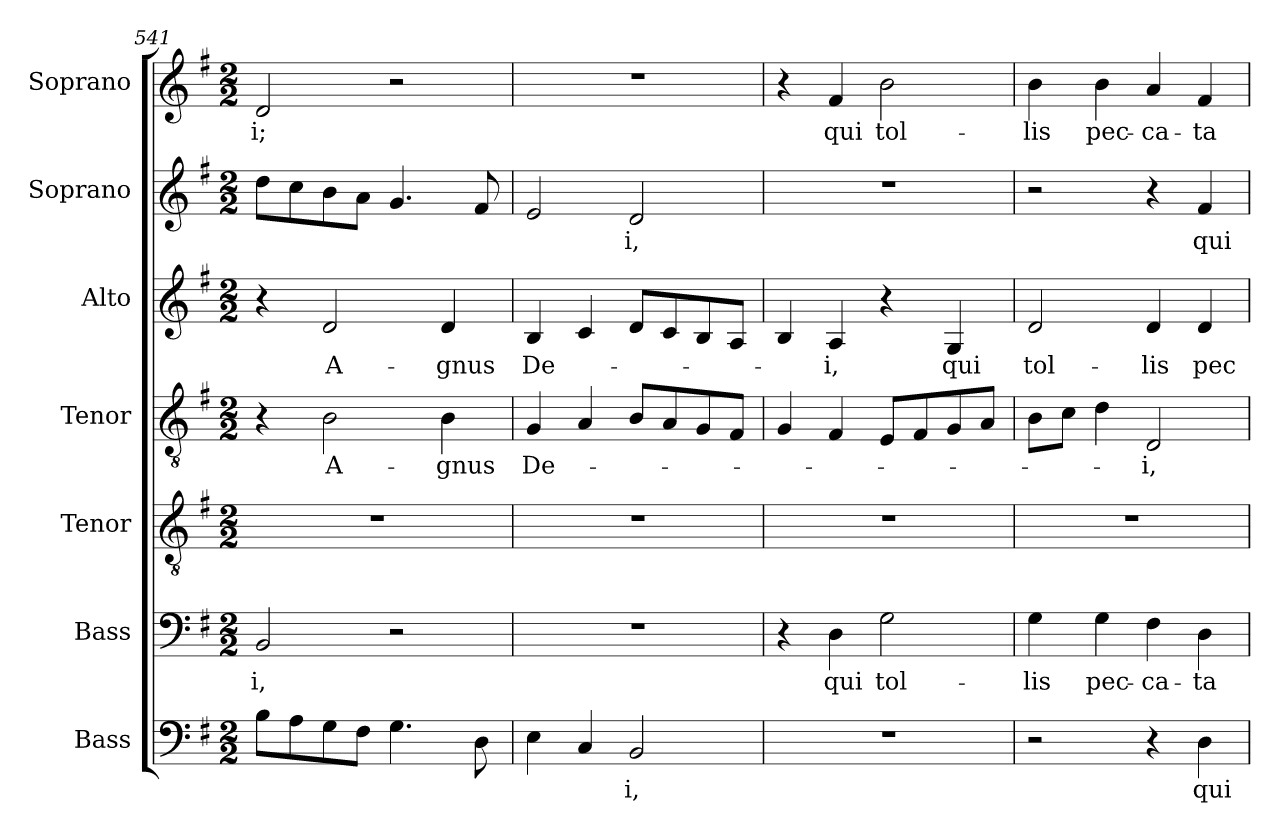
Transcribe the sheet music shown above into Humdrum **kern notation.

**kern	**text	**kern	**text	**kern	**kern	**text	**kern	**text	**kern	**text	**kern	**text
*part7	*part7	*part6	*part6	*part5	*part4	*part4	*part3	*part3	*part2	*part2	*part1	*part1
*staff7	*staff7	*staff6	*staff6	*staff5	*staff4	*staff4	*staff3	*staff3	*staff2	*staff2	*staff1	*staff1
*I"Bass	*	*I"Bass	*	*I"Tenor	*I"Tenor	*	*I"Alto	*	*I"Soprano	*	*I"Soprano	*
*I'B.	*	*I'B.	*	*I'T.	*I'T.	*	*I'A.	*	*I'S.	*	*I'S.	*
*clefF4	*	*clefF4	*	*clefGv2	*clefGv2	*	*clefG2	*	*clefG2	*	*clefG2	*
*	*	*	*	*ITrd7c12	*ITrd7c12	*	*	*	*	*	*	*
*k[f#]	*	*k[f#]	*	*k[f#]	*k[f#]	*	*k[f#]	*	*k[f#]	*	*k[f#]	*
*G:	*	*G:	*	*G:	*G:	*	*G:	*	*G:	*	*G:	*
*M2/2	*	*M2/2	*	*M2/2	*M2/2	*	*M2/2	*	*M2/2	*	*M2/2	*
=541	=541	=541	=541	=541	=541	=541	=541	=541	=541	=541	=541	=541
!	!	!	!LO:LY:b:color=#000000	!	!	!	!	!	!	!	!	!
!	!	!	!	!	!	!	!	!	!	!	!	!LO:LY:b:color=#000000
8Bi\L	.	2BBi/	-i,	1r	4r	.	4r	.	8ddi\L	.	2di/	-i;
8Ai\	.	.	.	.	.	.	.	.	8cci\	.	.	.
!	!	!	!	!	!	!LO:LY:b:color=#000000	!	!	!	!	!	!
!	!	!	!	!	!	!	!	!LO:LY:b:color=#000000	!	!	!	!
8Gi\	.	.	.	.	2BBi\	A-	2di/	A-	8bi\	.	.	.
8F#i\J	.	.	.	.	.	.	.	.	8ai\J	.	.	.
4.Gi\	.	2r	.	.	.	.	.	.	4.gi/	.	2r	.
!	!	!	!	!	!	!LO:LY:b:color=#000000	!	!	!	!	!	!
!	!	!	!	!	!	!	!	!LO:LY:b:color=#000000	!	!	!	!
.	.	.	.	.	4BBi\	-gnus	4di/	-gnus	.	.	.	.
8Di\	.	.	.	.	.	.	.	.	8f#i/	.	.	.
!!LO:LB:g=z
=542	=542	=542	=542	=542	=542	=542	=542	=542	=542	=542	=542	=542
!	!	!	!	!	!	!LO:LY:b:color=#000000	!	!	!	!	!	!
!	!	!	!	!	!	!	!	!LO:LY:b:color=#000000	!	!	!	!
4Ei\	.	1r	.	1r	4GGi/	De-	4Bi/	De-	2ei/	.	1r	.
4Ci/	.	.	.	.	4AAi/	.	4ci/	.	.	.	.	.
!	!LO:LY:b:color=#000000	!	!	!	!	!	!	!	!	!	!	!
!	!	!	!	!	!	!	!	!	!	!LO:LY:b:color=#000000	!	!
2BBi/	-i,	.	.	.	8BBi/L	.	8di/L	.	2di/	-i,	.	.
.	.	.	.	.	8AAi/	.	8ci/	.	.	.	.	.
.	.	.	.	.	8GGi/	.	8Bi/	.	.	.	.	.
.	.	.	.	.	8FF#i/J	.	8Ai/J	.	.	.	.	.
=543	=543	=543	=543	=543	=543	=543	=543	=543	=543	=543	=543	=543
1r	.	4r	.	1r	4GGi/	.	4Bi/	.	1r	.	4r	.
!	!	!	!LO:LY:b:color=#000000	!	!	!	!	!	!	!	!	!
!	!	!	!	!	!	!	!	!LO:LY:b:color=#000000	!	!	!	!
!	!	!	!	!	!	!	!	!	!	!	!	!LO:LY:b:color=#000000
.	.	4Di\	qui	.	4FF#i/	.	4Ai/	-i,	.	.	4f#i/	qui
!	!	!	!LO:LY:b:color=#000000	!	!	!	!	!	!	!	!	!
!	!	!	!	!	!	!	!	!	!	!	!	!LO:LY:b:color=#000000
.	.	2Gi\	tol-	.	8EEi/L	.	4r	.	.	.	2bi\	tol-
.	.	.	.	.	8FF#i/	.	.	.	.	.	.	.
!	!	!	!	!	!	!	!	!LO:LY:b:color=#000000	!	!	!	!
.	.	.	.	.	8GGi/	.	4Gi/	qui	.	.	.	.
.	.	.	.	.	8AAi/J	.	.	.	.	.	.	.
=544	=544	=544	=544	=544	=544	=544	=544	=544	=544	=544	=544	=544
!	!	!	!LO:LY:b:color=#000000	!	!	!	!	!	!	!	!	!
!	!	!	!	!	!	!	!	!LO:LY:b:color=#000000	!	!	!	!
!	!	!	!	!	!	!	!	!	!	!	!	!LO:LY:b:color=#000000
2r	.	4Gi\	-lis	1r	8BBi\L	.	2di/	tol-	2r	.	4bi\	-lis
.	.	.	.	.	8Ci\J	.	.	.	.	.	.	.
!	!	!	!LO:LY:b:color=#000000	!	!	!	!	!	!	!	!	!
!	!	!	!	!	!	!	!	!	!	!	!	!LO:LY:b:color=#000000
.	.	4Gi\	pec-	.	4Di\	.	.	.	.	.	4bi\	pec-
!	!	!	!LO:LY:b:color=#000000	!	!	!	!	!	!	!	!	!
!	!	!	!	!	!	!LO:LY:b:color=#000000	!	!	!	!	!	!
!	!	!	!	!	!	!	!	!LO:LY:b:color=#000000	!	!	!	!
!	!	!	!	!	!	!	!	!	!	!	!	!LO:LY:b:color=#000000
4r	.	4F#i\	-ca-	.	2DDi/	-i,	4di/	-lis	4r	.	4ai/	-ca-
!	!LO:LY:b:color=#000000	!	!	!	!	!	!	!	!	!	!	!
!	!	!	!LO:LY:b:color=#000000	!	!	!	!	!	!	!	!	!
!	!	!	!	!	!	!	!	!LO:LY:b:color=#000000	!	!	!	!
!	!	!	!	!	!	!	!	!	!	!LO:LY:b:color=#000000	!	!
!	!	!	!	!	!	!	!	!	!	!	!	!LO:LY:b:color=#000000
4Di\	qui	4Di\	-ta	.	.	.	4di/	pec-	4f#i/	qui	4f#i/	-ta
=	=	=	=	=	=	=	=	=	=	=	=	=
*-	*-	*-	*-	*-	*-	*-	*-	*-	*-	*-	*-	*-
